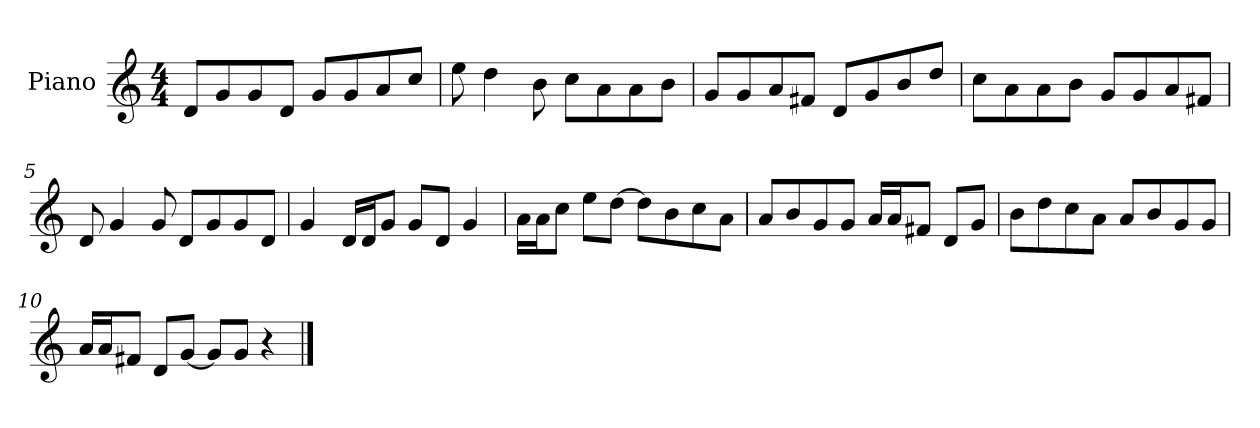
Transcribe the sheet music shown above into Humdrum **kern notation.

**kern
*part1
*staff1
*I"Piano
*I'P-no
*clefG2
*k[]
*M4/4
*MM90
=1
8d/L
8g/
8g/
8d/J
8g/L
8g/
8a/
8cc/J
=2
8ee\
4dd\
8b\
8cc\L
8a\
8a\
8b\J
=3
8g/L
8g/
8a/
8f#X/J
8d/L
8g/
8b/
8dd/J
=4
8cc\L
8a\
8a\
8b\J
8g/L
8g/
8a/
8f#X/J
=5
8d/
4g/
8g/
8d/L
8g/
8g/
8d/J
!!LO:LB:g=z
=6
4g/
16d/LL
16d/J
8g/J
8g/L
8d/J
4g/
=7
16a\LL
16a\J
8cc\J
8ee\L
[8dd\J
8dd\L]
8b\
8cc\
8a\J
=8
8a/L
8b/
8g/
8g/J
16a/LL
16a/J
8f#X/J
8d/L
8g/J
=9
8b\L
8dd\
8cc\
8a\J
8a/L
8b/
8g/
8g/J
=10
16a/LL
16a/J
8f#X/J
8d/L
[8g/J
8g/L]
8g/J
4r
==
*-
